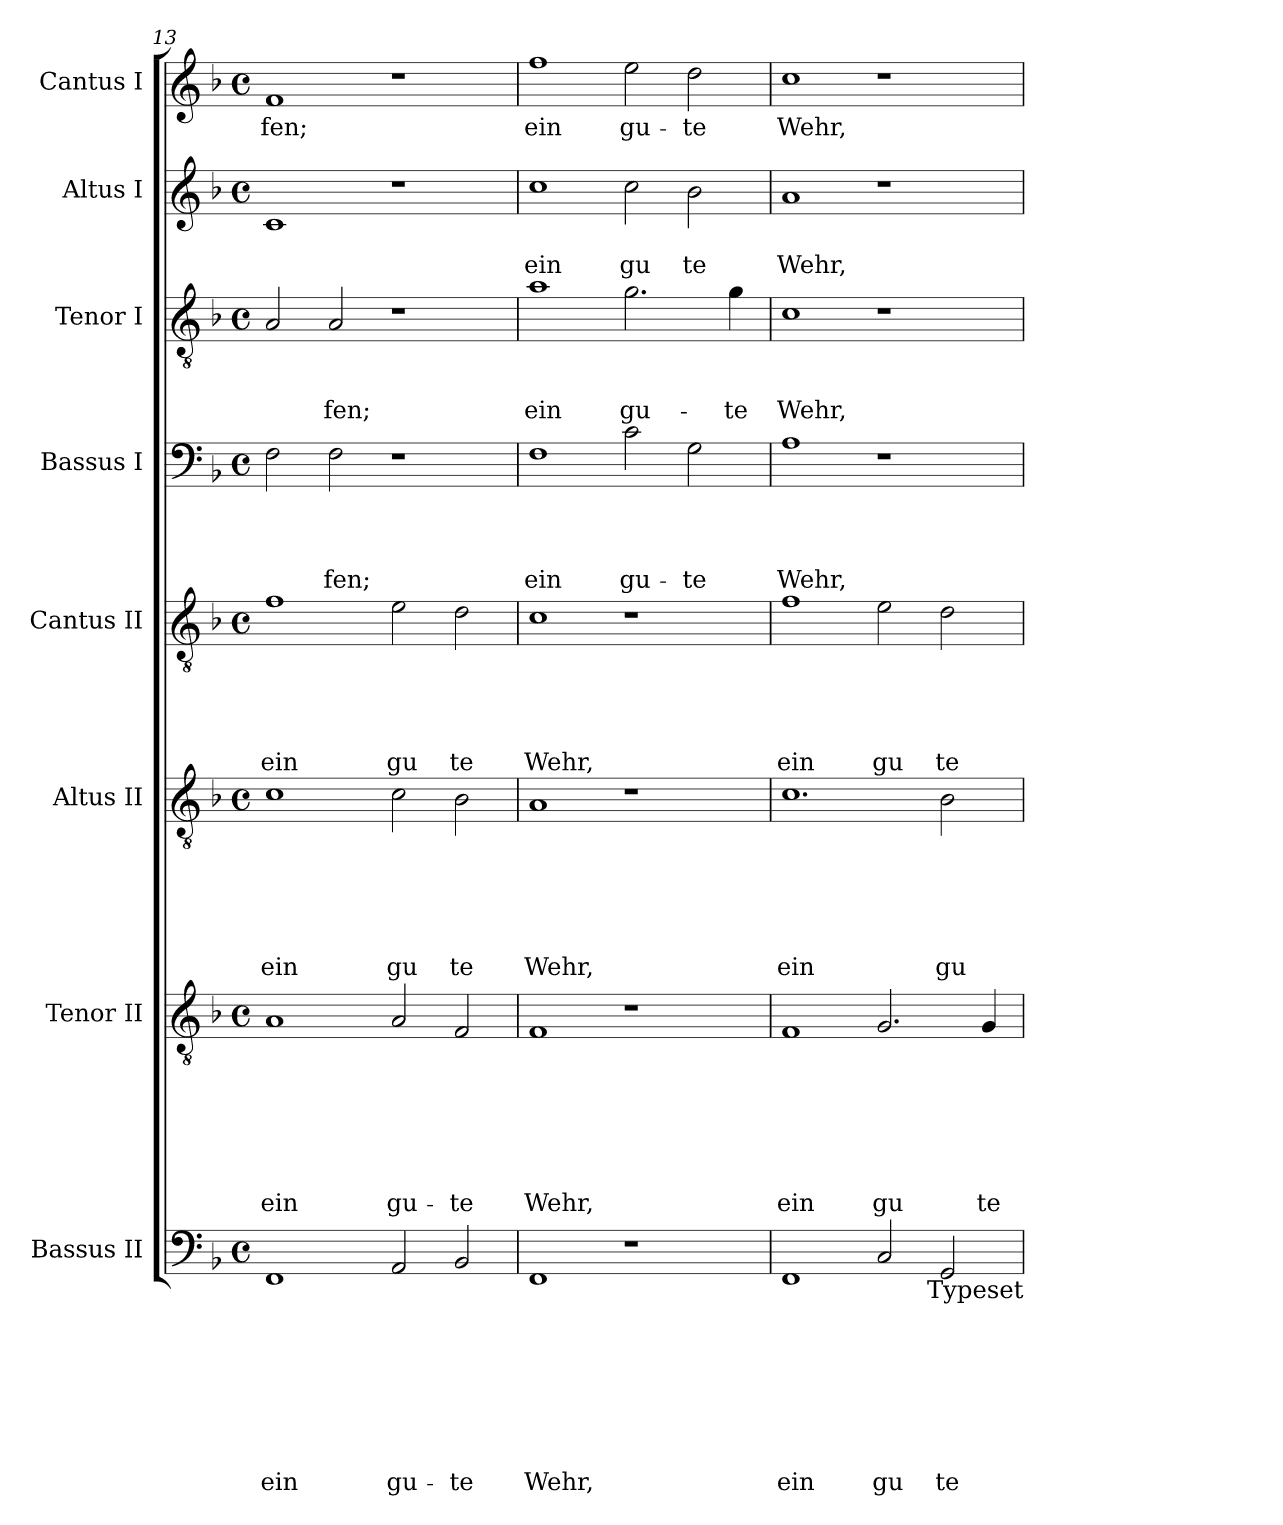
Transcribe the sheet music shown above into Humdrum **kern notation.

**kern	**text	**text	**text	**text	**text	**text	**text	**text	**kern	**text	**text	**text	**text	**text	**text	**text	**kern	**text	**text	**text	**text	**text	**text	**kern	**text	**text	**text	**text	**text	**kern	**text	**text	**text	**text	**kern	**text	**text	**text	**kern	**text	**text	**kern	**text
*part8	*part8	*part8	*part8	*part8	*part8	*part8	*part8	*part8	*part7	*part7	*part7	*part7	*part7	*part7	*part7	*part7	*part6	*part6	*part6	*part6	*part6	*part6	*part6	*part5	*part5	*part5	*part5	*part5	*part5	*part4	*part4	*part4	*part4	*part4	*part3	*part3	*part3	*part3	*part2	*part2	*part2	*part1	*part1
*staff8	*staff8	*staff8	*staff8	*staff8	*staff8	*staff8	*staff8	*staff8	*staff7	*staff7	*staff7	*staff7	*staff7	*staff7	*staff7	*staff7	*staff6	*staff6	*staff6	*staff6	*staff6	*staff6	*staff6	*staff5	*staff5	*staff5	*staff5	*staff5	*staff5	*staff4	*staff4	*staff4	*staff4	*staff4	*staff3	*staff3	*staff3	*staff3	*staff2	*staff2	*staff2	*staff1	*staff1
*I"Bassus II	*	*	*	*	*	*	*	*	*I"Tenor II	*	*	*	*	*	*	*	*I"Altus II	*	*	*	*	*	*	*I"Cantus II	*	*	*	*	*	*I"Bassus I	*	*	*	*	*I"Tenor I	*	*	*	*I"Altus I	*	*	*I"Cantus I	*
*clefF4	*	*	*	*	*	*	*	*	*clefGv2	*	*	*	*	*	*	*	*clefGv2	*	*	*	*	*	*	*clefGv2	*	*	*	*	*	*clefF4	*	*	*	*	*clefGv2	*	*	*	*clefG2	*	*	*clefG2	*
*k[b-]	*	*	*	*	*	*	*	*	*k[b-]	*	*	*	*	*	*	*	*k[b-]	*	*	*	*	*	*	*k[b-]	*	*	*	*	*	*k[b-]	*	*	*	*	*k[b-]	*	*	*	*k[b-]	*	*	*k[b-]	*
*F:	*	*	*	*	*	*	*	*	*F:	*	*	*	*	*	*	*	*F:	*	*	*	*	*	*	*F:	*	*	*	*	*	*F:	*	*	*	*	*F:	*	*	*	*F:	*	*	*F:	*
*M4/4	*	*	*	*	*	*	*	*	*M4/4	*	*	*	*	*	*	*	*M4/4	*	*	*	*	*	*	*M4/4	*	*	*	*	*	*M4/4	*	*	*	*	*M4/4	*	*	*	*M4/4	*	*	*M4/4	*
*met(c)	*	*	*	*	*	*	*	*	*met(c)	*	*	*	*	*	*	*	*met(c)	*	*	*	*	*	*	*met(c)	*	*	*	*	*	*met(c)	*	*	*	*	*met(c)	*	*	*	*met(c)	*	*	*met(c)	*
=13	=13	=13	=13	=13	=13	=13	=13	=13	=13	=13	=13	=13	=13	=13	=13	=13	=13	=13	=13	=13	=13	=13	=13	=13	=13	=13	=13	=13	=13	=13	=13	=13	=13	=13	=13	=13	=13	=13	=13	=13	=13	=13	=13
!	!	!	!	!	!	!	!	!LO:LY:b	!	!	!	!	!	!	!	!LO:LY:b	!	!	!	!	!	!	!LO:LY:b	!	!	!	!	!	!LO:LY:b	!	!	!	!	!	!	!	!	!	!	!	!	!	!LO:LY:b
1FF	.	.	.	.	.	.	.	ein	1A	.	.	.	.	.	.	ein	1c	.	.	.	.	.	ein	1f	.	.	.	.	ein	2F\	.	.	.	.	2A/	.	.	.	1c	.	.	1f	fen;
!	!	!	!	!	!	!	!	!	!	!	!	!	!	!	!	!	!	!	!	!	!	!	!	!	!	!	!	!	!	!	!	!	!	!LO:LY:b	!	!	!	!LO:LY:b	!	!	!	!	!
.	.	.	.	.	.	.	.	.	.	.	.	.	.	.	.	.	.	.	.	.	.	.	.	.	.	.	.	.	.	2F\	.	.	.	-fen;	2A/	.	.	fen;	.	.	.	.	.
!	!	!	!	!	!	!	!	!LO:LY:b	!	!	!	!	!	!	!	!LO:LY:b	!	!	!	!	!	!	!LO:LY:b	!	!	!	!	!	!LO:LY:b	!	!	!	!	!	!	!	!	!	!	!	!	!	!
2AA/	.	.	.	.	.	.	.	gu-	2A/	.	.	.	.	.	.	gu-	2c\	.	.	.	.	.	gu	2e\	.	.	.	.	gu	1r	.	.	.	.	1r	.	.	.	1r	.	.	1r	.
!	!	!	!	!	!	!	!	!LO:LY:b	!	!	!	!	!	!	!	!LO:LY:b	!	!	!	!	!	!	!LO:LY:b	!	!	!	!	!	!LO:LY:b	!	!	!	!	!	!	!	!	!	!	!	!	!	!
2BB-/	.	.	.	.	.	.	.	-te	2F/	.	.	.	.	.	.	-te	2B-\	.	.	.	.	.	te	2d\	.	.	.	.	te	.	.	.	.	.	.	.	.	.	.	.	.	.	.
!!LO:LB:g=z
=14	=14	=14	=14	=14	=14	=14	=14	=14	=14	=14	=14	=14	=14	=14	=14	=14	=14	=14	=14	=14	=14	=14	=14	=14	=14	=14	=14	=14	=14	=14	=14	=14	=14	=14	=14	=14	=14	=14	=14	=14	=14	=14	=14
!	!	!	!	!	!	!	!	!LO:LY:b	!	!	!	!	!	!	!	!LO:LY:b	!	!	!	!	!	!	!LO:LY:b	!	!	!	!	!	!LO:LY:b	!	!	!	!	!LO:LY:b	!	!	!	!LO:LY:b	!	!	!LO:LY:b	!	!LO:LY:b
1FF	.	.	.	.	.	.	.	Wehr,	1F	.	.	.	.	.	.	Wehr,	1A	.	.	.	.	.	Wehr,	1c	.	.	.	.	Wehr,	1F	.	.	.	ein	1a	.	.	ein	1cc	.	ein	1ff	ein
!	!	!	!	!	!	!	!	!	!	!	!	!	!	!	!	!	!	!	!	!	!	!	!	!	!	!	!	!	!	!	!	!	!	!LO:LY:b	!	!	!	!LO:LY:b	!	!	!LO:LY:b	!	!LO:LY:b
1r	.	.	.	.	.	.	.	.	1r	.	.	.	.	.	.	.	1r	.	.	.	.	.	.	1r	.	.	.	.	.	2c\	.	.	.	gu-	2.g\	.	.	gu-	2cc\	.	gu	2ee\	gu-
!	!	!	!	!	!	!	!	!	!	!	!	!	!	!	!	!	!	!	!	!	!	!	!	!	!	!	!	!	!	!	!	!	!	!LO:LY:b	!	!	!	!	!	!	!LO:LY:b	!	!LO:LY:b
.	.	.	.	.	.	.	.	.	.	.	.	.	.	.	.	.	.	.	.	.	.	.	.	.	.	.	.	.	.	2G\	.	.	.	-te	.	.	.	.	2b-\	.	te	2dd\	-te
!	!	!	!	!	!	!	!	!	!	!	!	!	!	!	!	!	!	!	!	!	!	!	!	!	!	!	!	!	!	!	!	!	!	!	!	!	!	!LO:LY:b	!	!	!	!	!
.	.	.	.	.	.	.	.	.	.	.	.	.	.	.	.	.	.	.	.	.	.	.	.	.	.	.	.	.	.	.	.	.	.	.	4g\	.	.	-te	.	.	.	.	.
=15	=15	=15	=15	=15	=15	=15	=15	=15	=15	=15	=15	=15	=15	=15	=15	=15	=15	=15	=15	=15	=15	=15	=15	=15	=15	=15	=15	=15	=15	=15	=15	=15	=15	=15	=15	=15	=15	=15	=15	=15	=15	=15	=15
!	!	!	!	!	!	!	!	!LO:LY:b	!	!	!	!	!	!	!	!LO:LY:b	!	!	!	!	!	!	!LO:LY:b	!	!	!	!	!	!LO:LY:b	!	!	!	!	!LO:LY:b	!	!	!	!LO:LY:b	!	!	!LO:LY:b	!	!LO:LY:b
1FF	.	.	.	.	.	.	.	ein	1F	.	.	.	.	.	.	ein	1.c	.	.	.	.	.	ein	1f	.	.	.	.	ein	1A	.	.	.	Wehr,	1c	.	.	Wehr,	1a	.	Wehr,	1cc	Wehr,
!	!	!	!	!	!	!	!	!LO:LY:b	!	!	!	!	!	!	!	!LO:LY:b	!	!	!	!	!	!	!	!	!	!	!	!	!LO:LY:b	!	!	!	!	!	!	!	!	!	!	!	!	!	!
2C/	.	.	.	.	.	.	.	gu	2.G/	.	.	.	.	.	.	gu	.	.	.	.	.	.	.	2e\	.	.	.	.	gu	1r	.	.	.	.	1r	.	.	.	1r	.	.	1r	.
!	!	!	!	!	!	!	!	!LO:LY:b	!	!	!	!	!	!	!	!	!	!	!	!	!	!	!LO:LY:b	!	!	!	!	!	!LO:LY:b	!	!	!	!	!	!	!	!	!	!	!	!	!	!
2GG/	.	.	.	.	.	.	.	te	.	.	.	.	.	.	.	.	2B-\	.	.	.	.	.	gu-	2d\	.	.	.	.	te	.	.	.	.	.	.	.	.	.	.	.	.	.	.
!	!	!	!	!	!	!	!	!	!	!	!	!	!	!	!	!LO:LY:b	!	!	!	!	!	!	!	!	!	!	!	!	!	!	!	!	!	!	!	!	!	!	!	!	!	!	!
.	.	.	.	.	.	.	.	.	4G/	.	.	.	.	.	.	te	.	.	.	.	.	.	.	.	.	.	.	.	.	.	.	.	.	.	.	.	.	.	.	.	.	.	.
!LO:TX:b:t=Typeset	!	!	!	!	!	!	!	!	!	!	!	!	!	!	!	!	!	!	!	!	!	!	!	!	!	!	!	!	!	!	!	!	!	!	!	!	!	!	!	!	!	!	!
=	=	=	=	=	=	=	=	=	=	=	=	=	=	=	=	=	=	=	=	=	=	=	=	=	=	=	=	=	=	=	=	=	=	=	=	=	=	=	=	=	=	=	=
*-	*-	*-	*-	*-	*-	*-	*-	*-	*-	*-	*-	*-	*-	*-	*-	*-	*-	*-	*-	*-	*-	*-	*-	*-	*-	*-	*-	*-	*-	*-	*-	*-	*-	*-	*-	*-	*-	*-	*-	*-	*-	*-	*-
